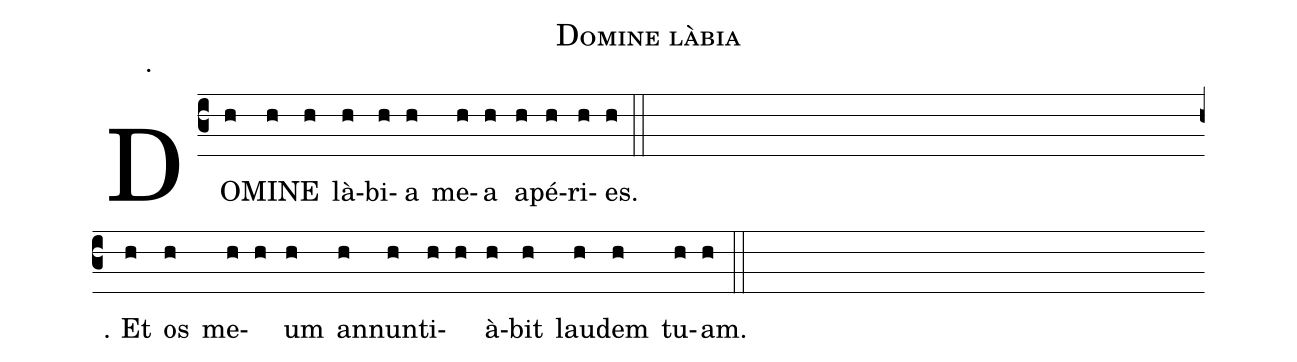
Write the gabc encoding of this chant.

name: Domine làbia;
annotation:℣.;
%%
(c3) DO(h)MI(h)NE(h) là(h)bi(h)a(h) me(h)a(h) a(h)pé(h)ri(h)es.(h::Z) ℟. Et(h) os(h) me(h)(h) um(h) an(h)nun(h)ti(h)(h) à(h)bit(h) lau(h)dem(h) tu(h)am.(h::)
